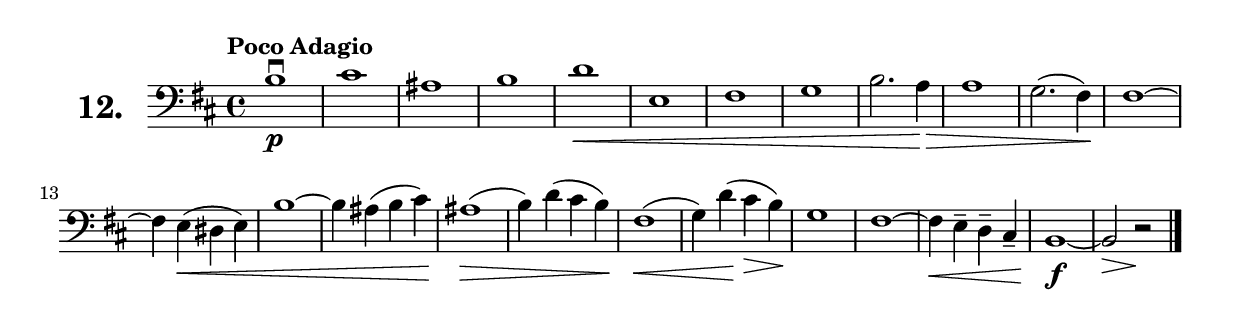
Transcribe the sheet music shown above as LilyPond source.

\version "2.18.2"

\score {
  \new StaffGroup = "" \with {
    instrumentName = \markup { \bold \huge { \larger "12." }}
  }
  <<
    \new Staff = "celloI" \with { midiInstrument = #"cello" }
    \relative c' {
      \clef bass
      \key b \minor
      \time 4/4
      \tempo "Poco Adagio"

      b1\downbow\p         | %01
      cis                  | %02
      ais                  | %03
      b                    | %04
      d\<                  | %05
      e,                   | %06
      fis                  | %07
      g                    | %08
      b2. a4\>             | %09
      a1                   | %10
      g2.( fis4)\!         | %11
      fis1~                | %12
      fis4 e(\< dis e)     | %13
      b'1~                 | %14
      b4 ais( b cis)       | %15
      ais1(\>\!            | %16
      b4) d( cis b)        | %17
      fis1(\<\!            | %18
      g4) d'(\! cis\> b)   | %19
      g1\!                 | %20
      fis~                 | %21
      fis4\< e-- d-- cis-- | %22
      b1~\f                | %23
      b2\> r\! \bar "|."   | %24

    }
  >>
  \layout {}
  \midi {}
  \header {
    composer = "Sebastian Lee"
  }
}
